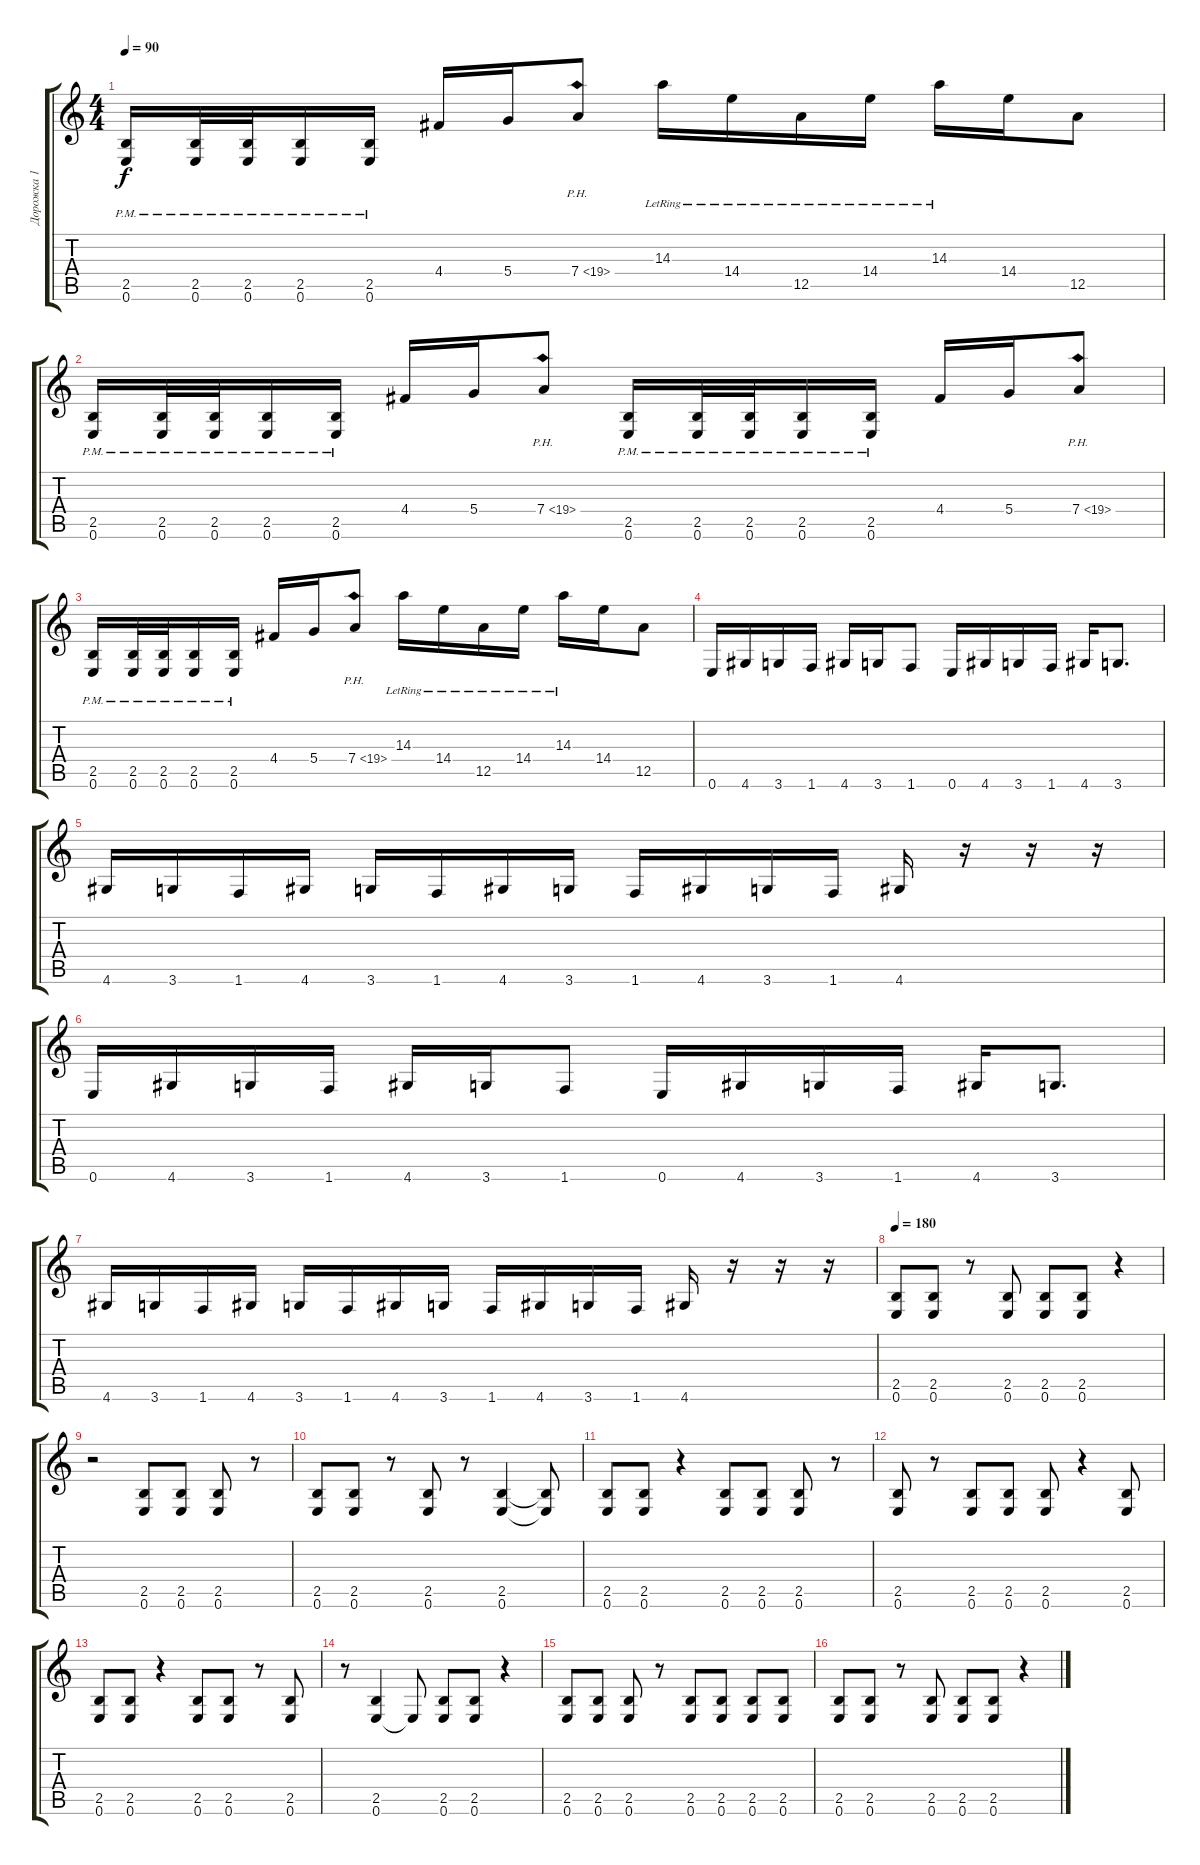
\track ("Дорожка 1" "Дорожка 1") {instrument distortionguitar}
\staff {score tabs}
\tuning (E4 B3 G3 D3 A2 E2) {hide}
\ts (4 4)
\tempo 90
\clef g2
\ks c
(2.5{pm} 0.6{pm}).16{dy f} (2.5{pm} 0.6{pm}).32 (2.5{pm} 0.6{pm}).32 (2.5{pm} 0.6{pm}).16 (2.5{pm} 0.6{pm}).16 4.4.16 5.4.16 7.4{ph 12}.8 14.3{lr}.16 14.4{lr}.16 12.5{lr}.16 14.4{lr}.16 14.3{lr}.16 14.4.16 12.5.8 |
(2.5{pm} 0.6{pm}).16 (2.5{pm} 0.6{pm}).32 (2.5{pm} 0.6{pm}).32 (2.5{pm} 0.6{pm}).16 (2.5{pm} 0.6{pm}).16 4.4.16 5.4.16 7.4{ph 12}.8 (2.5{pm} 0.6{pm}).16 (2.5{pm} 0.6{pm}).32 (2.5{pm} 0.6{pm}).32 (2.5{pm} 0.6{pm}).16 (2.5{pm} 0.6{pm}).16 4.4.16 5.4.16 7.4{ph 12}.8 |
(2.5{pm} 0.6{pm}).16 (2.5{pm} 0.6{pm}).32 (2.5{pm} 0.6{pm}).32 (2.5{pm} 0.6{pm}).16 (2.5{pm} 0.6{pm}).16 4.4.16 5.4.16 7.4{ph 12}.8 14.3{lr}.16 14.4{lr}.16 12.5{lr}.16 14.4{lr}.16 14.3{lr}.16 14.4.16 12.5.8 |
0.6.16 4.6.16 3.6.16 1.6.16 4.6.16 3.6.16 1.6.8 0.6.16 4.6.16 3.6.16 1.6.16 4.6.16 3.6.8{d} |
4.6.16 3.6.16 1.6.16 4.6.16 3.6.16 1.6.16 4.6.16 3.6.16 1.6.16 4.6.16 3.6.16 1.6.16 4.6.16 r.16 r.16 r.16 |
0.6.16 4.6.16 3.6.16 1.6.16 4.6.16 3.6.16 1.6.8 0.6.16 4.6.16 3.6.16 1.6.16 4.6.16 3.6.8{d} |
4.6.16 3.6.16 1.6.16 4.6.16 3.6.16 1.6.16 4.6.16 3.6.16 1.6.16 4.6.16 3.6.16 1.6.16 4.6.16 r.16 r.16 r.16 |
\tempo 180
(2.5 0.6).8 (2.5 0.6).8 r.8 (2.5 0.6).8 (2.5 0.6).8 (2.5 0.6).8 r.4 |
r.2 (2.5 0.6).8 (2.5 0.6).8 (2.5 0.6).8 r.8 |
(2.5 0.6).8 (2.5 0.6).8 r.8 (2.5 0.6).8 r.8 (2.5 0.6).4 (2.5{t} 0.6{t}).8 |
(2.5 0.6).8 (2.5 0.6).8 r.4 (2.5 0.6).8 (2.5 0.6).8 (2.5 0.6).8 r.8 |
(2.5 0.6).8 r.8 (2.5 0.6).8 (2.5 0.6).8 (2.5 0.6).8 r.4 (2.5 0.6).8 |
(2.5 0.6).8 (2.5 0.6).8 r.4 (2.5 0.6).8 (2.5 0.6).8 r.8 (2.5 0.6).8 |
r.8 (2.5 0.6).4 0.6{t}.8 (2.5 0.6).8 (2.5 0.6).8 r.4 |
(2.5 0.6).8 (2.5 0.6).8 (2.5 0.6).8 r.8 (2.5 0.6).8 (2.5 0.6).8 (2.5 0.6).8 (2.5 0.6).8 |
(2.5 0.6).8 (2.5 0.6).8 r.8 (2.5 0.6).8 (2.5 0.6).8 (2.5 0.6).8 r.4
